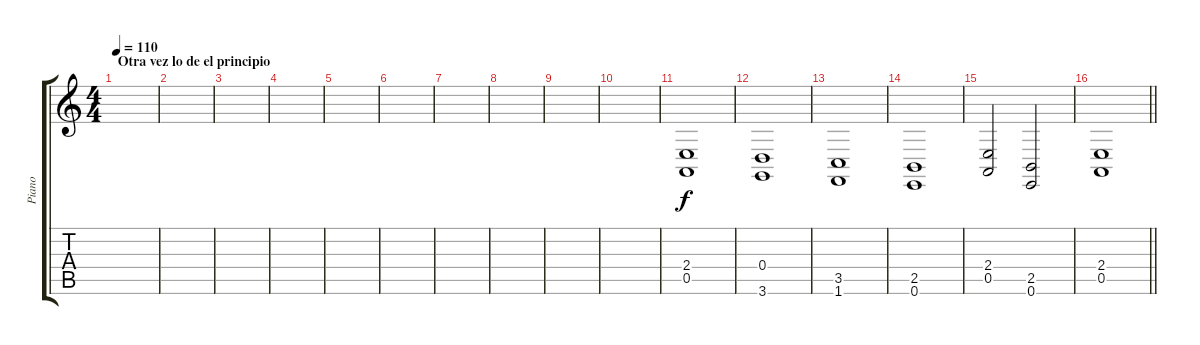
\track ("Piano" "Piano") {instrument brightacousticpiano}
\staff {score tabs}
\tuning (E4 B3 G3 D3 A2 E2) {hide}
\ts (4 4)
\section ("" "Otra vez lo de el principio")
\tempo 110
\clef g2
\ks c
|
|
|
|
|
|
|
|
|
|
(2.4 0.5).1 |
(0.4 3.6).1 |
(3.5 1.6).1 |
(2.5 0.6).1 |
(2.4 0.5).2 (2.5 0.6).2 |
\barLineRight lightlight
(2.4 0.5).1
